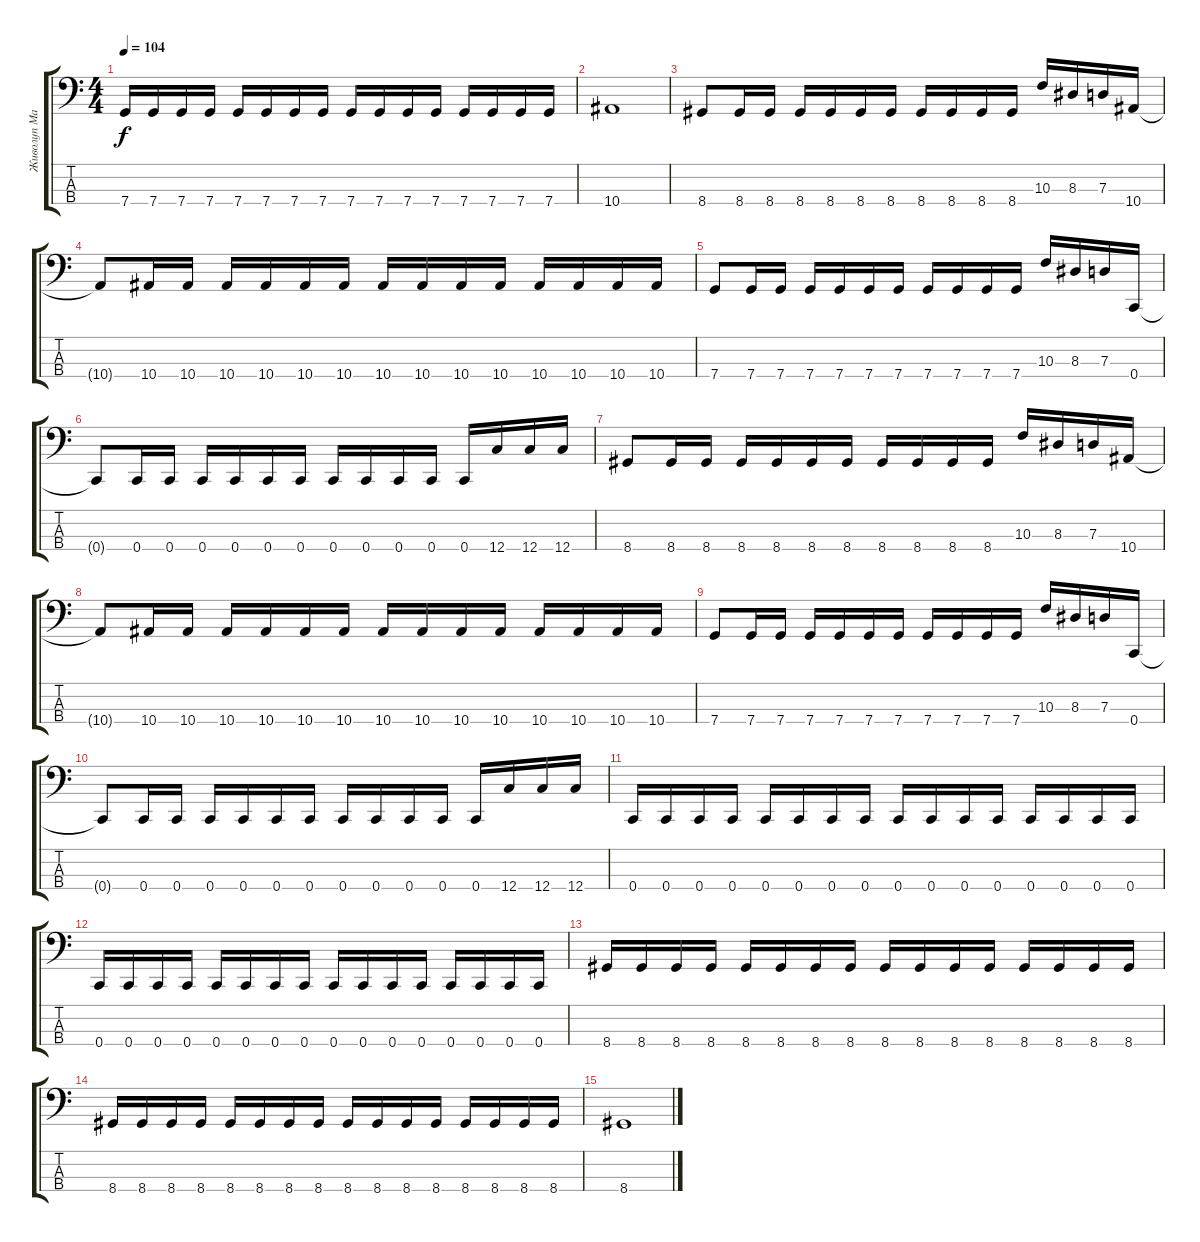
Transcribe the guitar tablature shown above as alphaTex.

\track ("Живолуп Максим" "Живолуп Ма") {instrument electricbasspick}
\staff {score tabs}
\tuning (F2 C2 G1 C1) {hide}
\ts (4 4)
\tempo 104
\clef f4
\ks c
7.4.16{dy f} 7.4.16 7.4.16 7.4.16 7.4.16 7.4.16 7.4.16 7.4.16 7.4.16 7.4.16 7.4.16 7.4.16 7.4.16 7.4.16 7.4.16 7.4.16 |
10.4.1 |
8.4.8 8.4.16 8.4.16 8.4.16 8.4.16 8.4.16 8.4.16 8.4.16 8.4.16 8.4.16 8.4.16 10.3.16 8.3.16 7.3.16 10.4.16 |
10.4{t}.8 10.4.16 10.4.16 10.4.16 10.4.16 10.4.16 10.4.16 10.4.16 10.4.16 10.4.16 10.4.16 10.4.16 10.4.16 10.4.16 10.4.16 |
7.4.8 7.4.16 7.4.16 7.4.16 7.4.16 7.4.16 7.4.16 7.4.16 7.4.16 7.4.16 7.4.16 10.3.16 8.3.16 7.3.16 0.4.16 |
0.4{t}.8 0.4.16 0.4.16 0.4.16 0.4.16 0.4.16 0.4.16 0.4.16 0.4.16 0.4.16 0.4.16 0.4.16 12.4.16 12.4.16 12.4.16 |
8.4.8 8.4.16 8.4.16 8.4.16 8.4.16 8.4.16 8.4.16 8.4.16 8.4.16 8.4.16 8.4.16 10.3.16 8.3.16 7.3.16 10.4.16 |
10.4{t}.8 10.4.16 10.4.16 10.4.16 10.4.16 10.4.16 10.4.16 10.4.16 10.4.16 10.4.16 10.4.16 10.4.16 10.4.16 10.4.16 10.4.16 |
7.4.8 7.4.16 7.4.16 7.4.16 7.4.16 7.4.16 7.4.16 7.4.16 7.4.16 7.4.16 7.4.16 10.3.16 8.3.16 7.3.16 0.4.16 |
0.4{t}.8 0.4.16 0.4.16 0.4.16 0.4.16 0.4.16 0.4.16 0.4.16 0.4.16 0.4.16 0.4.16 0.4.16 12.4.16 12.4.16 12.4.16 |
0.4.16 0.4.16 0.4.16 0.4.16 0.4.16 0.4.16 0.4.16 0.4.16 0.4.16 0.4.16 0.4.16 0.4.16 0.4.16 0.4.16 0.4.16 0.4.16 |
0.4.16 0.4.16 0.4.16 0.4.16 0.4.16 0.4.16 0.4.16 0.4.16 0.4.16 0.4.16 0.4.16 0.4.16 0.4.16 0.4.16 0.4.16 0.4.16 |
8.4.16 8.4.16 8.4.16 8.4.16 8.4.16 8.4.16 8.4.16 8.4.16 8.4.16 8.4.16 8.4.16 8.4.16 8.4.16 8.4.16 8.4.16 8.4.16 |
8.4.16 8.4.16 8.4.16 8.4.16 8.4.16 8.4.16 8.4.16 8.4.16 8.4.16 8.4.16 8.4.16 8.4.16 8.4.16 8.4.16 8.4.16 8.4.16 |
8.4.1
